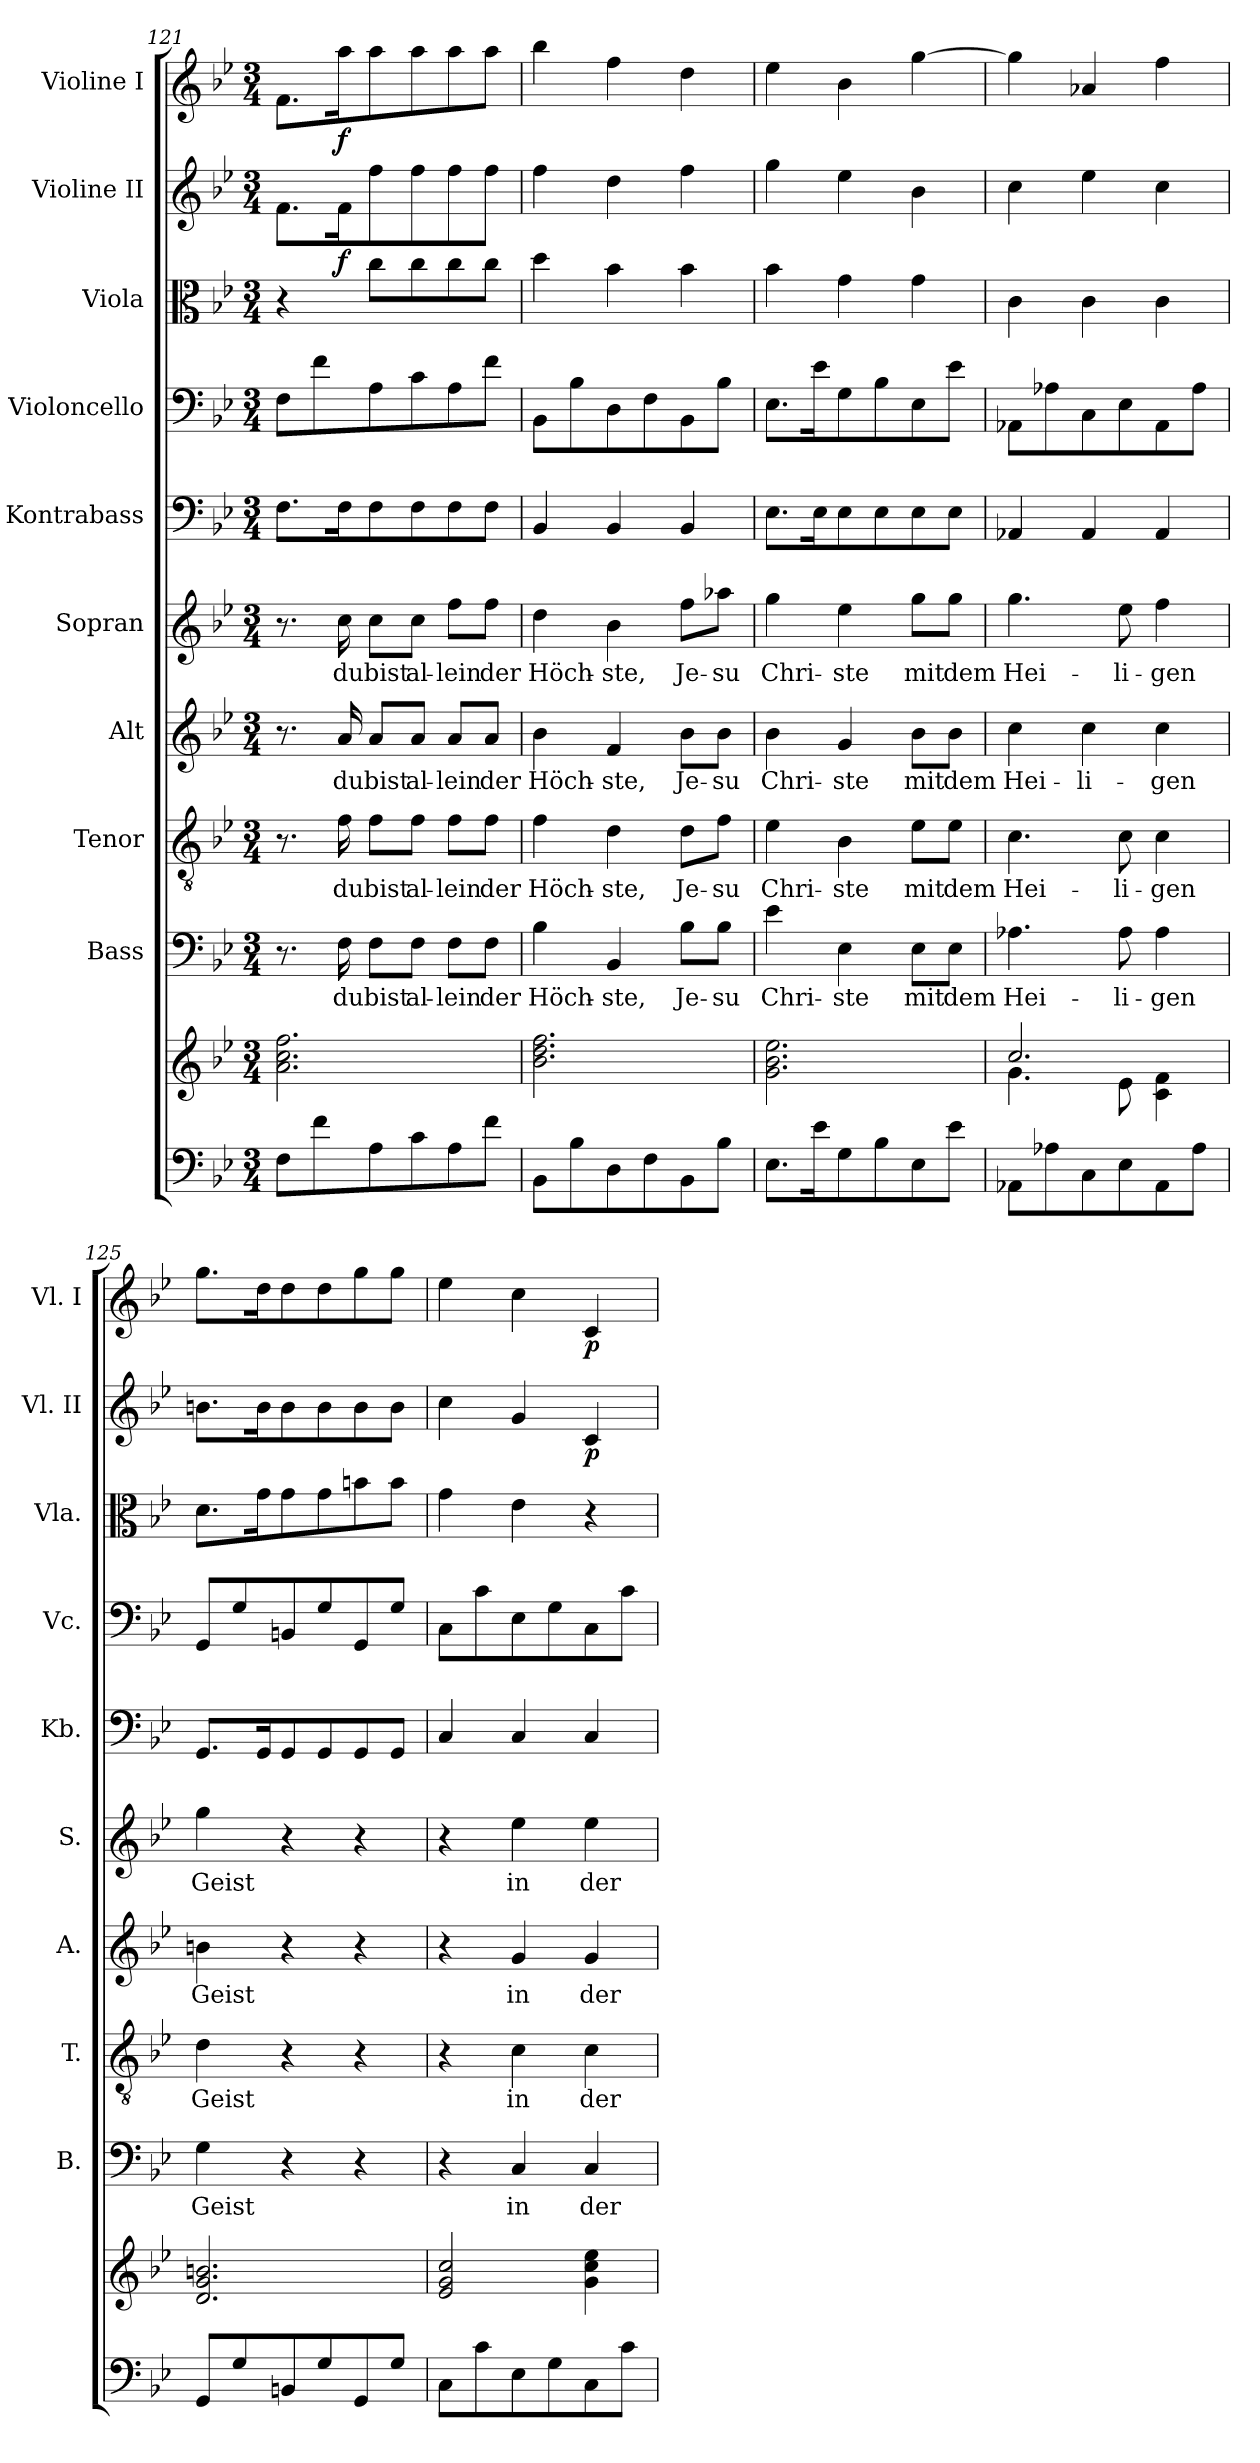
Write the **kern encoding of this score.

**kern	**kern	**kern	**text	**kern	**text	**kern	**text	**kern	**text	**kern	**kern	**kern	**kern	**dynam	**kern	**dynam
*part10	*part10	*part9	*part9	*part8	*part8	*part7	*part7	*part6	*part6	*part5	*part4	*part3	*part2	*part2	*part1	*part1
*staff11	*staff10	*staff9	*staff9	*staff8	*staff8	*staff7	*staff7	*staff6	*staff6	*staff5	*staff4	*staff3	*staff2	*staff2	*staff1	*staff1
*	*	*I"Bass	*	*I"Tenor	*	*I"Alt	*	*I"Sopran	*	*I"Kontrabass	*I"Violoncello	*I"Viola	*I"Violine II	*	*I"Violine I	*
*	*	*I'B.	*	*I'T.	*	*I'A.	*	*I'S.	*	*I'Kb.	*I'Vc.	*I'Vla.	*I'Vl. II	*	*I'Vl. I	*
*clefF4	*clefG2	*clefF4	*	*clefGv2	*	*clefG2	*	*clefG2	*	*clefF4	*clefF4	*clefC3	*clefG2	*	*clefG2	*
*	*	*	*	*	*	*	*	*	*	*ITrd7c12	*	*	*	*	*	*
*k[b-e-]	*k[b-e-]	*k[b-e-]	*	*k[b-e-]	*	*k[b-e-]	*	*k[b-e-]	*	*k[b-e-]	*k[b-e-]	*k[b-e-]	*k[b-e-]	*	*k[b-e-]	*
*B-:	*B-:	*B-:	*	*B-:	*	*B-:	*	*B-:	*	*B-:	*B-:	*B-:	*B-:	*	*B-:	*
*M3/4	*M3/4	*M3/4	*	*M3/4	*	*M3/4	*	*M3/4	*	*M3/4	*M3/4	*M3/4	*M3/4	*	*M3/4	*
=121	=121	=121	=121	=121	=121	=121	=121	=121	=121	=121	=121	=121	=121	=121	=121	=121
8F\L	2.a\ 2.cc\ 2.ff\	8.r	.	8.r	.	8.r	.	8.r	.	8.FF\L	8F\L	4r	8.f\L	.	8.f\L	.
8f\	.	.	.	.	.	.	.	.	.	.	8f\	.	.	.	.	.
!	!	!	!LO:LY:b	!	!LO:LY:b	!	!LO:LY:b	!	!LO:LY:b	!	!	!	!	!LO:DY:b	!	!LO:DY:b
.	.	16F\	du	16f\	du	16a/	du	16cc\	du	16FF\k	.	.	16f\k	f	16aa\k	f
!	!	!	!LO:LY:b	!	!LO:LY:b	!	!LO:LY:b	!	!LO:LY:b	!	!	!	!	!	!	!
8A\	.	8F\L	bist	8f\L	bist	8a/L	bist	8cc\L	bist	8FF\	8A\	8cc\L	8ff\	.	8aa\	.
!	!	!	!LO:LY:b	!	!LO:LY:b	!	!LO:LY:b	!	!LO:LY:b	!	!	!	!	!	!	!
8c\	.	8F\J	al-	8f\J	al-	8a/J	al-	8cc\J	al-	8FF\	8c\	8cc\	8ff\	.	8aa\	.
!	!	!	!LO:LY:b	!	!LO:LY:b	!	!LO:LY:b	!	!LO:LY:b	!	!	!	!	!	!	!
8A\	.	8F\L	-lein	8f\L	-lein	8a/L	-lein	8ff\L	-lein	8FF\	8A\	8cc\	8ff\	.	8aa\	.
!	!	!	!LO:LY:b	!	!LO:LY:b	!	!LO:LY:b	!	!LO:LY:b	!	!	!	!	!	!	!
8f\J	.	8F\J	der	8f\J	der	8a/J	der	8ff\J	der	8FF\J	8f\J	8cc\J	8ff\J	.	8aa\J	.
!!LO:PB:g=z
=122	=122	=122	=122	=122	=122	=122	=122	=122	=122	=122	=122	=122	=122	=122	=122	=122
!	!	!	!LO:LY:b	!	!LO:LY:b	!	!LO:LY:b	!	!LO:LY:b	!	!	!	!	!	!	!
8BB-\L	2.b-\ 2.dd\ 2.ff\	4B-\	Höch-	4f\	Höch-	4b-\	Höch-	4dd\	Höch-	4BBB-/	8BB-\L	4dd\	4ff\	.	4bb-\	.
8B-\	.	.	.	.	.	.	.	.	.	.	8B-\	.	.	.	.	.
!	!	!	!LO:LY:b	!	!LO:LY:b	!	!LO:LY:b	!	!LO:LY:b	!	!	!	!	!	!	!
8D\	.	4BB-/	-ste,	4d\	-ste,	4f/	-ste,	4b-\	-ste,	4BBB-/	8D\	4b-\	4dd\	.	4ff\	.
8F\	.	.	.	.	.	.	.	.	.	.	8F\	.	.	.	.	.
!	!	!	!LO:LY:b	!	!LO:LY:b	!	!LO:LY:b	!	!LO:LY:b	!	!	!	!	!	!	!
8BB-\	.	8B-\L	Je-	8d\L	Je-	8b-\L	Je-	8ff\L	Je-	4BBB-/	8BB-\	4b-\	4ff\	.	4dd\	.
!	!	!	!LO:LY:b	!	!LO:LY:b	!	!LO:LY:b	!	!LO:LY:b	!	!	!	!	!	!	!
8B-\J	.	8B-\J	-su	8f\J	-su	8b-\J	-su	8aa-X\J	-su	.	8B-\J	.	.	.	.	.
=123	=123	=123	=123	=123	=123	=123	=123	=123	=123	=123	=123	=123	=123	=123	=123	=123
!	!	!	!LO:LY:b	!	!LO:LY:b	!	!LO:LY:b	!	!LO:LY:b	!	!	!	!	!	!	!
8.E-\L	2.g\ 2.b-\ 2.ee-\	4e-\	Chri-	4e-\	Chri-	4b-\	Chri-	4gg\	Chri-	8.EE-\L	8.E-\L	4b-\	4gg\	.	4ee-\	.
16e-\k	.	.	.	.	.	.	.	.	.	16EE-\k	16e-\k	.	.	.	.	.
!	!	!	!LO:LY:b	!	!LO:LY:b	!	!LO:LY:b	!	!LO:LY:b	!	!	!	!	!	!	!
8G\	.	4E-\	-ste	4B-\	-ste	4g/	-ste	4ee-\	-ste	8EE-\	8G\	4g\	4ee-\	.	4b-\	.
8B-\	.	.	.	.	.	.	.	.	.	8EE-\	8B-\	.	.	.	.	.
!	!	!	!LO:LY:b	!	!LO:LY:b	!	!LO:LY:b	!	!LO:LY:b	!	!	!	!	!	!	!
8E-\	.	8E-\L	mit	8e-\L	mit	8b-\L	mit	8gg\L	mit	8EE-\	8E-\	4g\	4b-\	.	[4gg\	.
!	!	!	!LO:LY:b	!	!LO:LY:b	!	!LO:LY:b	!	!LO:LY:b	!	!	!	!	!	!	!
8e-\J	.	8E-\J	dem	8e-\J	dem	8b-\J	dem	8gg\J	dem	8EE-\J	8e-\J	.	.	.	.	.
=124	=124	=124	=124	=124	=124	=124	=124	=124	=124	=124	=124	=124	=124	=124	=124	=124
*	*^	*	*	*	*	*	*	*	*	*	*	*	*	*	*	*
!	!	!	!	!LO:LY:b	!	!LO:LY:b	!	!LO:LY:b	!	!LO:LY:b	!	!	!	!	!	!	!
8AA-X\L	2.cc/	4.g\	4.A-X\	Hei-	4.c\	Hei-	4cc\	Hei-	4.gg\	Hei-	4AAA-X/	8AA-X\L	4c\	4cc\	.	4gg\]	.
8A-X\	.	.	.	.	.	.	.	.	.	.	.	8A-X\	.	.	.	.	.
!	!	!	!	!	!	!	!	!LO:LY:b	!	!	!	!	!	!	!	!	!
8C\	.	.	.	.	.	.	4cc\	-li-	.	.	4AAA-/	8C\	4c\	4ee-\	.	4a-X/	.
!	!	!	!	!LO:LY:b	!	!LO:LY:b	!	!	!	!LO:LY:b	!	!	!	!	!	!	!
8E-\	.	8e-\	8A-\	-li-	8c\	-li-	.	.	8ee-\	-li-	.	8E-\	.	.	.	.	.
!	!	!	!	!LO:LY:b	!	!LO:LY:b	!	!LO:LY:b	!	!LO:LY:b	!	!	!	!	!	!	!
8AA-\	.	4c\ 4f\	4A-\	-gen	4c\	-gen	4cc\	-gen	4ff\	-gen	4AAA-/	8AA-\	4c\	4cc\	.	4ff\	.
8A-\J	.	.	.	.	.	.	.	.	.	.	.	8A-\J	.	.	.	.	.
*	*v	*v	*	*	*	*	*	*	*	*	*	*	*	*	*	*	*
=125	=125	=125	=125	=125	=125	=125	=125	=125	=125	=125	=125	=125	=125	=125	=125	=125
!	!	!	!LO:LY:b	!	!LO:LY:b	!	!LO:LY:b	!	!LO:LY:b	!	!	!	!	!	!	!
8GG/L	2.d/ 2.g/ 2.bn/	4G\	Geist	4d\	Geist	4bn\	Geist	4gg\	Geist	8.GGG/L	8GG/L	8.d\L	8.bn\L	.	8.gg\L	.
8G/	.	.	.	.	.	.	.	.	.	.	8G/	.	.	.	.	.
.	.	.	.	.	.	.	.	.	.	16GGG/k	.	16g\k	16b\k	.	16dd\k	.
8BBn/	.	4r	.	4r	.	4r	.	4r	.	8GGG/	8BBn/	8g\	8b\	.	8dd\	.
8G/	.	.	.	.	.	.	.	.	.	8GGG/	8G/	8g\	8b\	.	8dd\	.
8GG/	.	4r	.	4r	.	4r	.	4r	.	8GGG/	8GG/	8bn\	8b\	.	8gg\	.
8G/J	.	.	.	.	.	.	.	.	.	8GGG/J	8G/J	8b\J	8b\J	.	8gg\J	.
=126	=126	=126	=126	=126	=126	=126	=126	=126	=126	=126	=126	=126	=126	=126	=126	=126
8C\L	2e-/ 2g/ 2cc/	4r	.	4r	.	4r	.	4r	.	4CC/	8C\L	4g\	4cc\	.	4ee-\	.
8c\	.	.	.	.	.	.	.	.	.	.	8c\	.	.	.	.	.
!	!	!	!LO:LY:b	!	!LO:LY:b	!	!LO:LY:b	!	!LO:LY:b	!	!	!	!	!	!	!
8E-\	.	4C/	in	4c\	in	4g/	in	4ee-\	in	4CC/	8E-\	4e-\	4g/	.	4cc\	.
8G\	.	.	.	.	.	.	.	.	.	.	8G\	.	.	.	.	.
!	!	!	!LO:LY:b	!	!LO:LY:b	!	!LO:LY:b	!	!LO:LY:b	!	!	!	!	!LO:DY:b	!	!LO:DY:b
8C\	4g\ 4cc\ 4ee-\	4C/	der	4c\	der	4g/	der	4ee-\	der	4CC/	8C\	4r	4c/	p	4c/	p
8c\J	.	.	.	.	.	.	.	.	.	.	8c\J	.	.	.	.	.
=	=	=	=	=	=	=	=	=	=	=	=	=	=	=	=	=
*-	*-	*-	*-	*-	*-	*-	*-	*-	*-	*-	*-	*-	*-	*-	*-	*-
